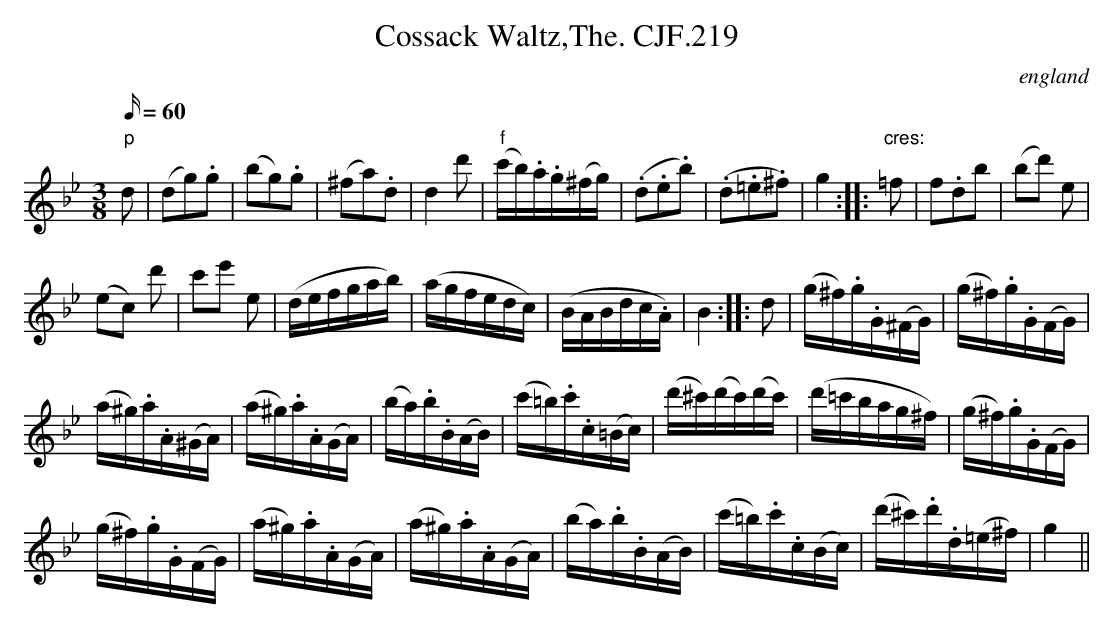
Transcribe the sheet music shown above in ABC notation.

X:1
T:Cossack Waltz,The. CJF.219
O:england
M:3/8
L:1/16
Q:60
K:Bb
"p"d2|(d2g2).g2|(b2g2).g2|(^f2a2).d2|d4d'2|"f"(c'b).a.g(^fg)|\
(.d2.e2.b2)|(.d2.=e2.^f2)|g4:||:"cres:"=f2|f2.d2b2|(b2d'2) e2|
(e2c2) d'2|c'2e'2 e2|(defgab)|(agfedc)|(BABdc.A)|\
B4:||:d2|(g^f).g.G(^FG)|(g^f).g.G(FG)|
(a^g).a.A(^GA)|(a^g).a.A(GA)|(ba).b.B(AB)|(c'=b).c'.c(=Bc)|\
(d'^c')(d'c')(d'c')|(d'=c'bag^f)|(g^f).g.G(FG)|
(g^f).g.G(FG)|(a^g).a.A(GA)|(a^g).a.A(GA)|(ba).b.B(AB)|\
(c'=b).c'.c(Bc)|(d'^c').d'.d(=e^f)|g4||
